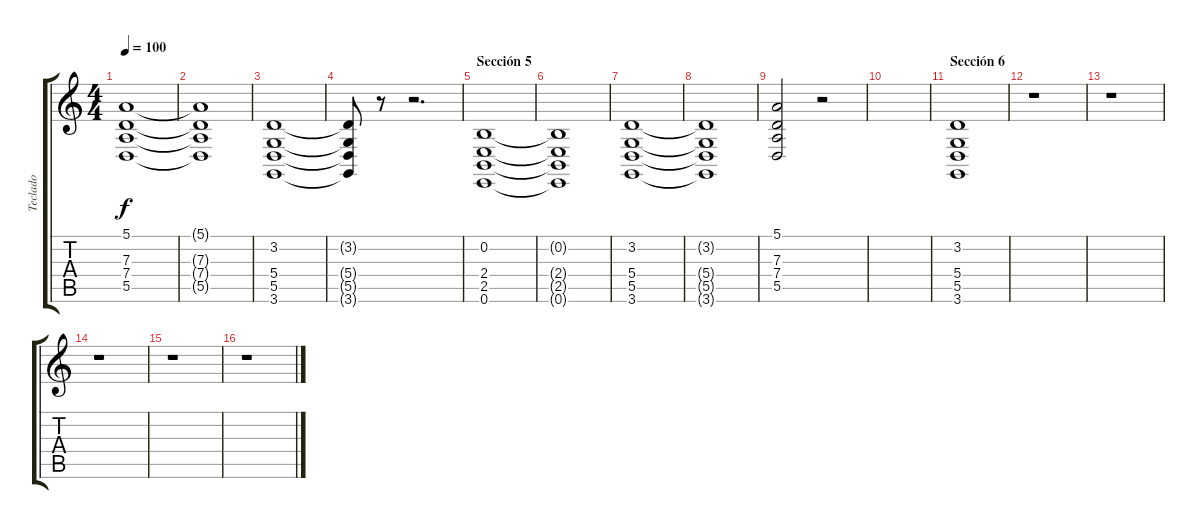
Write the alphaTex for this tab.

\track ("Teclado" "Teclado") {instrument stringensemble1}
\staff {score tabs}
\tuning (E4 B3 G3 D3 A2 E2) {hide}
\ts (4 4)
\tempo 100
\clef g2
\ks c
(5.1 7.3 7.4 5.5).1{dy f} |
(5.1{t} 7.3{t} 7.4{t} 5.5{t}).1 |
(3.2 5.4 5.5 3.6).1 |
(3.2{t} 5.4{t} 5.5{t} 3.6{t}).8 r.8 r.2{d} |
\section ("" "Sección 5")
(0.2 2.4 2.5 0.6).1 |
(0.2{t} 2.4{t} 2.5{t} 0.6{t}).1 |
(3.2 5.4 5.5 3.6).1 |
(3.2{t} 5.4{t} 5.5{t} 3.6{t}).1 |
(5.1 7.3 7.4 5.5).2 r.2 |
|
\section ("" "Sección 6")
(3.2 5.4 5.5 3.6).1 |
r.1 |
r.1 |
r.1 |
r.1 |
r.1
